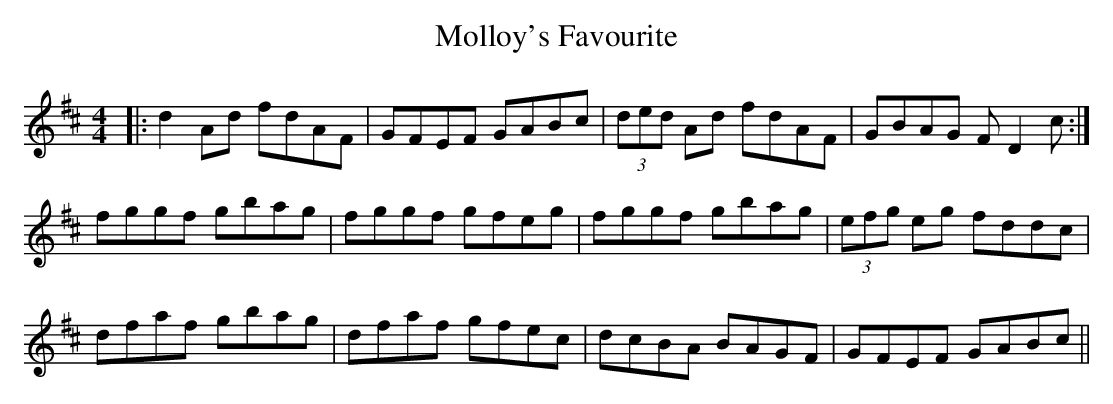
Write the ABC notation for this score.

X:1
T: Molloy's Favourite
M: 4/4
L: 1/8
K: Dmaj
|:d2 Ad fdAF|GFEF GABc|(3ded Ad fdAF|GBAG FD2c:|
fggf gbag|fggf gfeg|fggf gbag|(3efg eg fddc|
dfaf gbag|dfaf gfec|dcBA BAGF|GFEF GABc||
